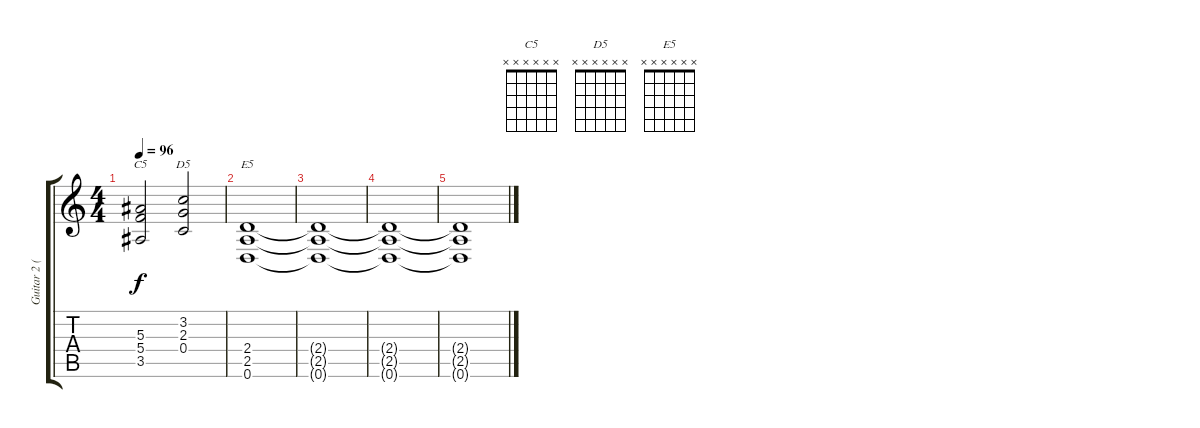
\track ("Guitar 2 (Izzy)" "Guitar 2 (") {instrument overdrivenguitar}
\staff {score tabs}
\tuning (D4 A3 F3 C3 G2 D2) {hide}
\chord ("C5" x x x x x x)
\chord ("D5" x x x x x x)
\chord ("E5" x x x x x x)
\ts (4 4)
\tempo 96
\clef g2
\ks c
(5.3 5.4 3.5).2{ch "C5" dy f} (3.2 2.3 0.4).2{ch "D5"} |
(2.4 2.5 0.6).1{ch "E5"} |
(2.4{t} 2.5{t} 0.6{t}).1 |
(2.4{t} 2.5{t} 0.6{t}).1 |
(2.4{t} 2.5{t} 0.6{t}).1
